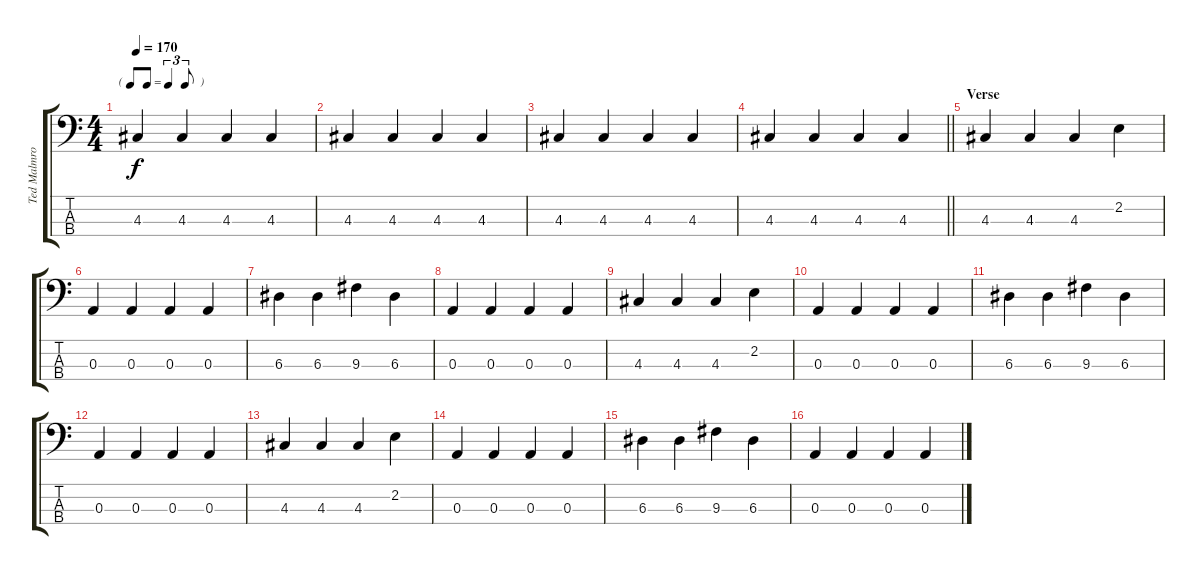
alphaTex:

\track ("Ted Malmros - Bass" "Ted Malmro") {instrument electricbasspick}
\staff {score tabs}
\tuning (G2 D2 A1 E1) {hide}
\ts (4 4)
\tf triplet8th
\tempo 170
\clef f4
\ks c
4.3.4{dy f} 4.3.4 4.3.4 4.3.4 |
4.3.4 4.3.4 4.3.4 4.3.4 |
4.3.4 4.3.4 4.3.4 4.3.4 |
\barLineRight lightlight
4.3.4 4.3.4 4.3.4 4.3.4 |
\section ("" "Verse")
4.3.4 4.3.4 4.3.4 2.2.4 |
0.3.4 0.3.4 0.3.4 0.3.4 |
6.3.4 6.3.4 9.3.4 6.3.4 |
0.3.4 0.3.4 0.3.4 0.3.4 |
4.3.4 4.3.4 4.3.4 2.2.4 |
0.3.4 0.3.4 0.3.4 0.3.4 |
6.3.4 6.3.4 9.3.4 6.3.4 |
0.3.4 0.3.4 0.3.4 0.3.4 |
4.3.4 4.3.4 4.3.4 2.2.4 |
0.3.4 0.3.4 0.3.4 0.3.4 |
6.3.4 6.3.4 9.3.4 6.3.4 |
0.3.4 0.3.4 0.3.4 0.3.4
